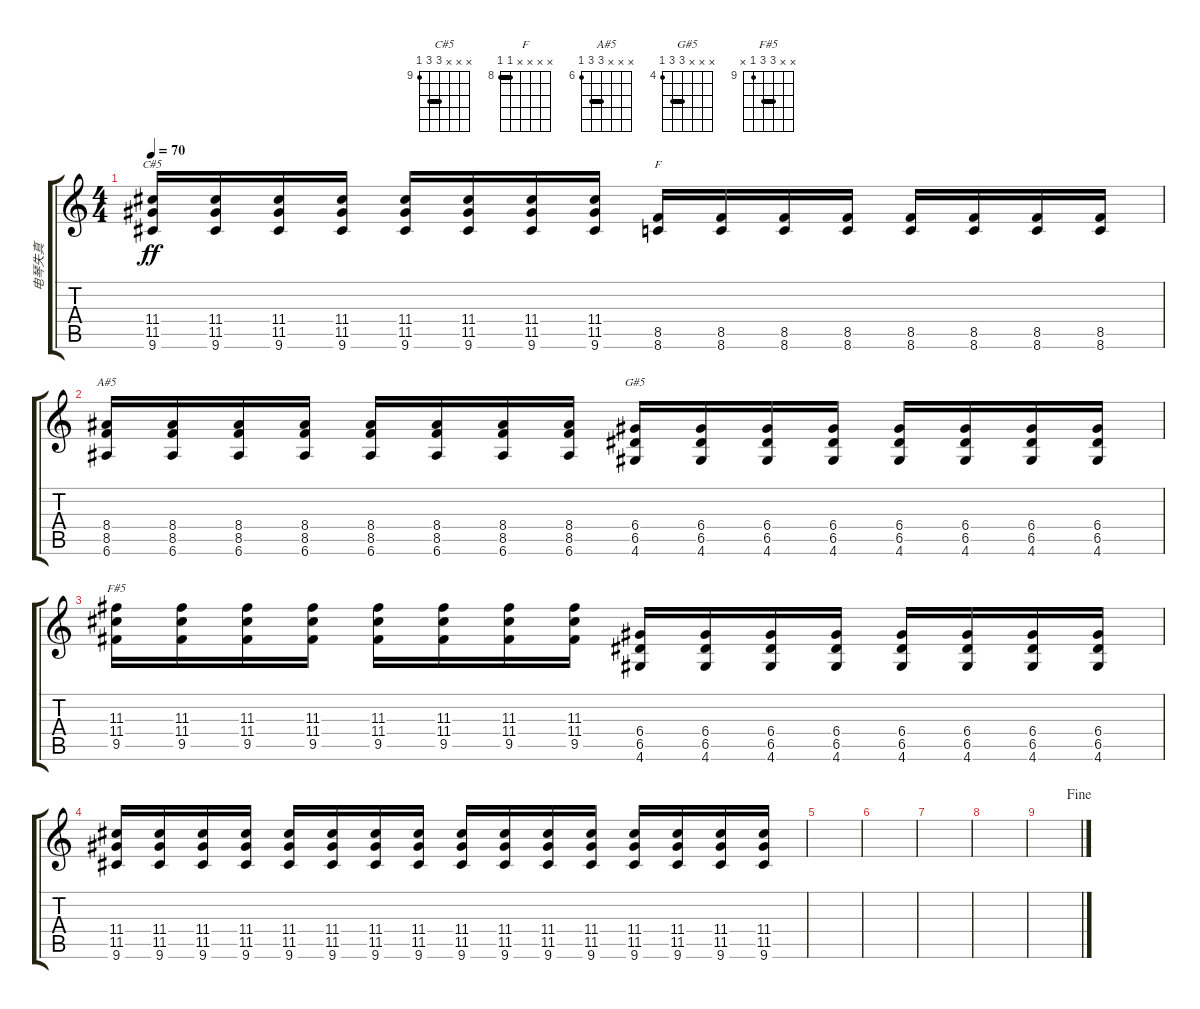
\track ("电琴失真" "电琴失真") {instrument distortionguitar}
\staff {score tabs}
\tuning (E4 B3 G3 D3 A2 E2) {hide}
\chord ("C#5" x x x 11 11 9) {firstfret 9 barre 11}
\chord ("F" x x x x 8 8) {firstfret 8 barre 8}
\chord ("A#5" x x x 8 8 6) {firstfret 6 barre 8}
\chord ("G#5" x x x 6 6 4) {firstfret 4 barre 6}
\chord ("F#5" x x 11 11 9 x) {firstfret 9 barre 11}
\ts (4 4)
\tempo 70
\clef g2
\ks c
(11.4 11.5 9.6).16{ch "C#5" dy ff} (11.4 11.5 9.6).16 (11.4 11.5 9.6).16 (11.4 11.5 9.6).16 (11.4 11.5 9.6).16 (11.4 11.5 9.6).16 (11.4 11.5 9.6).16 (11.4 11.5 9.6).16 (8.5 8.6).16{ch "F"} (8.5 8.6).16 (8.5 8.6).16 (8.5 8.6).16 (8.5 8.6).16 (8.5 8.6).16 (8.5 8.6).16 (8.5 8.6).16 |
(8.4 8.5 6.6).16{ch "A#5"} (8.4 8.5 6.6).16 (8.4 8.5 6.6).16 (8.4 8.5 6.6).16 (8.4 8.5 6.6).16 (8.4 8.5 6.6).16 (8.4 8.5 6.6).16 (8.4 8.5 6.6).16 (6.4 6.5 4.6).16{ch "G#5"} (6.4 6.5 4.6).16 (6.4 6.5 4.6).16 (6.4 6.5 4.6).16 (6.4 6.5 4.6).16 (6.4 6.5 4.6).16 (6.4 6.5 4.6).16 (6.4 6.5 4.6).16 |
(11.3 11.4 9.5).16{ch "F#5"} (11.3 11.4 9.5).16 (11.3 11.4 9.5).16 (11.3 11.4 9.5).16 (11.3 11.4 9.5).16 (11.3 11.4 9.5).16 (11.3 11.4 9.5).16 (11.3 11.4 9.5).16 (6.4 6.5 4.6).16 (6.4 6.5 4.6).16 (6.4 6.5 4.6).16 (6.4 6.5 4.6).16 (6.4 6.5 4.6).16 (6.4 6.5 4.6).16 (6.4 6.5 4.6).16 (6.4 6.5 4.6).16 |
(11.4 11.5 9.6).16 (11.4 11.5 9.6).16 (11.4 11.5 9.6).16 (11.4 11.5 9.6).16 (11.4 11.5 9.6).16 (11.4 11.5 9.6).16 (11.4 11.5 9.6).16 (11.4 11.5 9.6).16 (11.4 11.5 9.6).16 (11.4 11.5 9.6).16 (11.4 11.5 9.6).16{txt ""} (11.4 11.5 9.6).16 (11.4 11.5 9.6).16 (11.4 11.5 9.6).16 (11.4 11.5 9.6).16 (11.4 11.5 9.6).16 |
|
|
|
|
\jump fine
